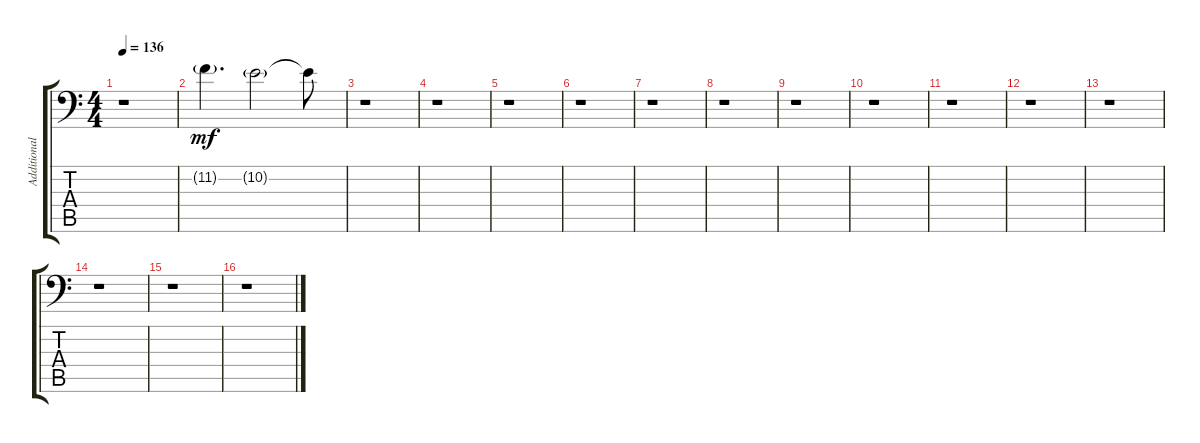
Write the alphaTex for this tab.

\track ("Additional Vocals" "Additional") {instrument lead2sawtooth}
\staff {score tabs}
\tuning (B3 Gb3 D3 A2 E2 A1) {hide}
\ts (4 4)
\tempo 136
\clef f4
\ks c
r.1{dy mf} |
11.2{g}.4{d} 10.2{g}.2 10.2{t}.8 |
r.1 |
r.1 |
r.1 |
r.1 |
r.1 |
r.1 |
r.1 |
r.1 |
r.1 |
r.1 |
r.1 |
r.1 |
r.1 |
r.1
